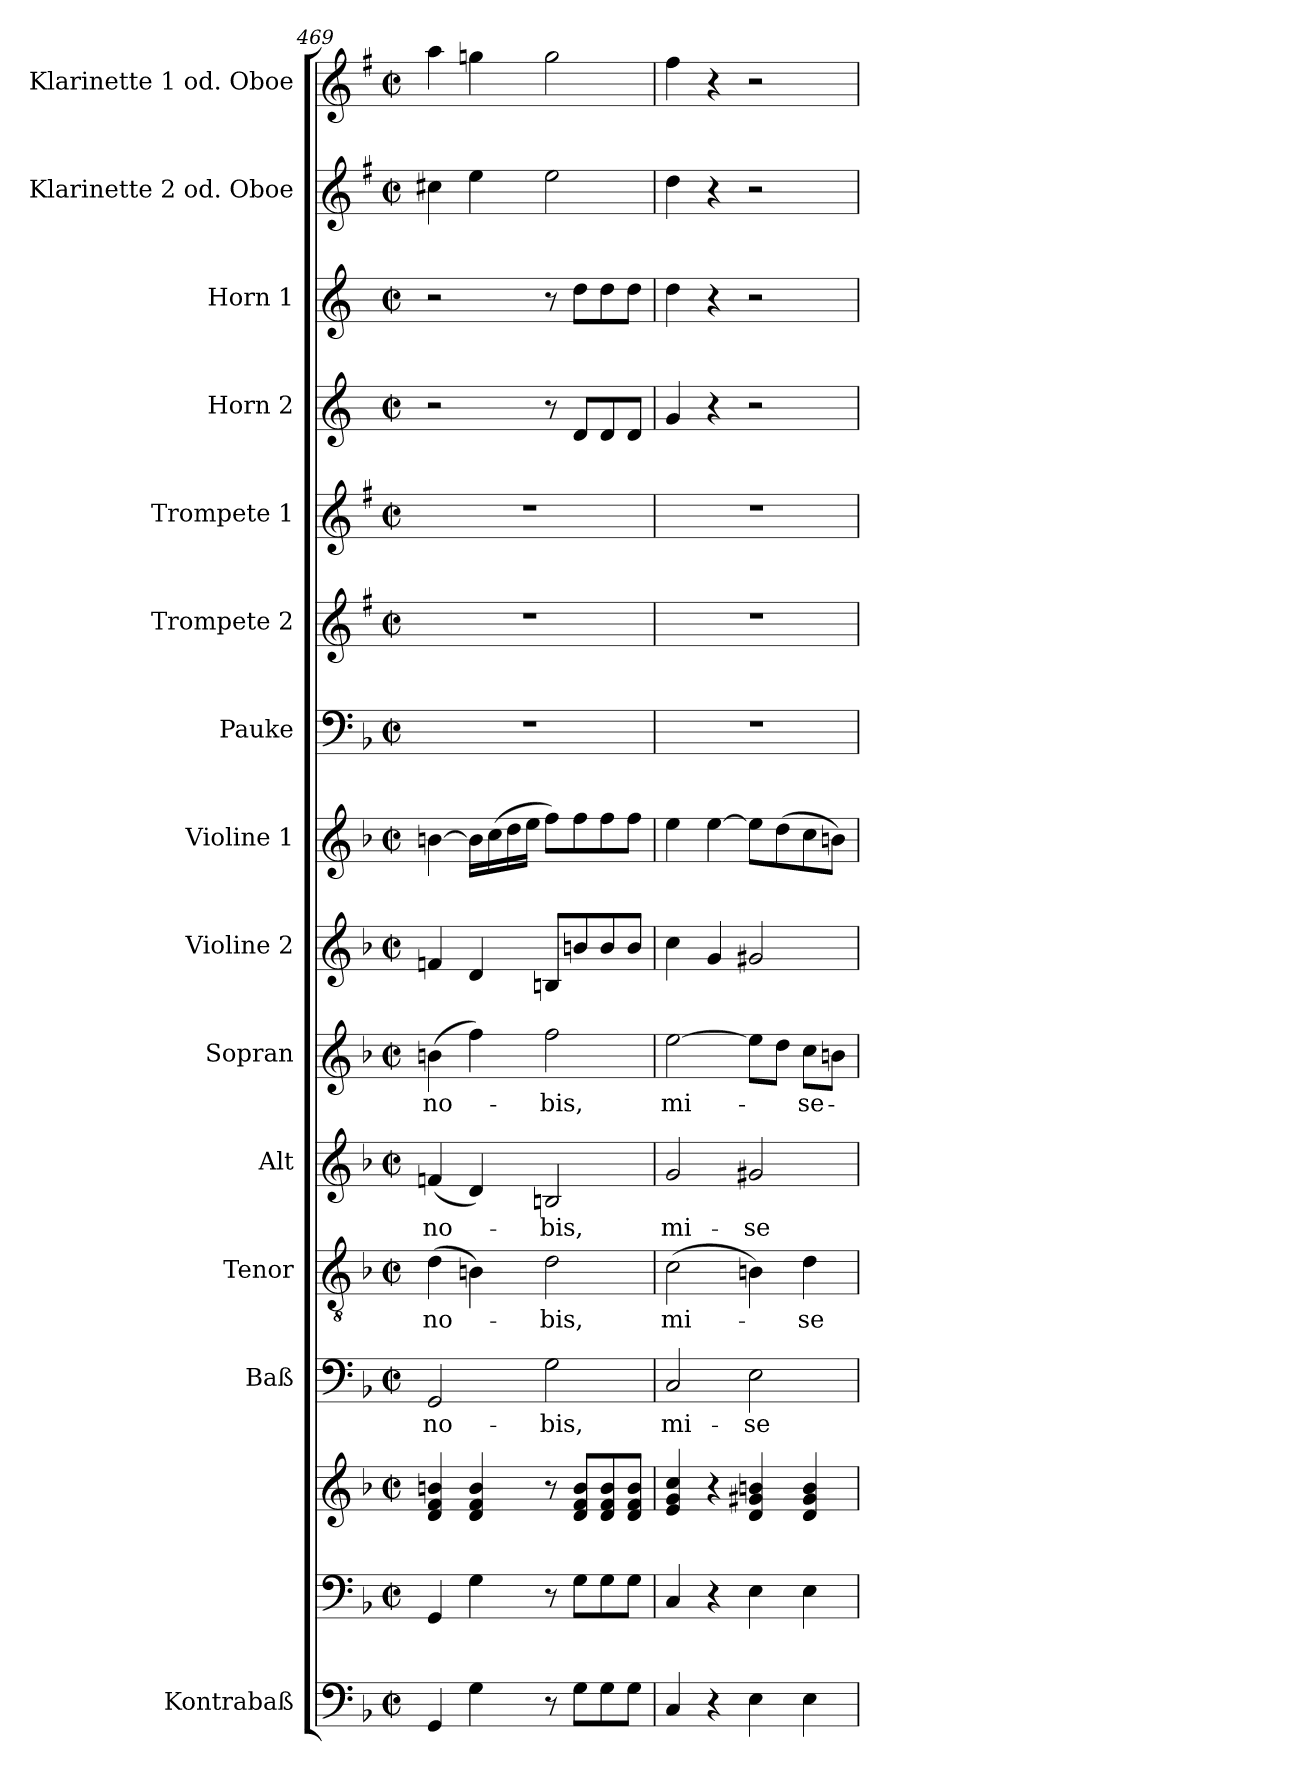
**kern	**kern	**kern	**kern	**text	**kern	**text	**kern	**text	**kern	**text	**kern	**kern	**kern	**kern	**kern	**kern	**kern	**kern	**kern
*part15	*part14	*part14	*part13	*part13	*part12	*part12	*part11	*part11	*part10	*part10	*part9	*part8	*part7	*part6	*part5	*part4	*part3	*part2	*part1
*staff16	*staff15	*staff14	*staff13	*staff13	*staff12	*staff12	*staff11	*staff11	*staff10	*staff10	*staff9	*staff8	*staff7	*staff6	*staff5	*staff4	*staff3	*staff2	*staff1
*I"Kontrabaß	*	*	*I"Baß	*	*I"Tenor	*	*I"Alt	*	*I"Sopran	*	*I"Violine 2	*I"Violine 1	*I"Pauke	*I"Trompete 2	*I"Trompete 1	*I"Horn 2	*I"Horn 1	*I"Klarinette 2 od. Oboe	*I"Klarinette 1 od. Oboe
*	*	*	*	*	*	*	*	*	*	*	*	*	*	*I'Tpt	*I'Tpt	*I'Hn	*I'Hn	*	*
*clefF4	*clefF4	*clefG2	*clefF4	*	*clefGv2	*	*clefG2	*	*clefG2	*	*clefG2	*clefG2	*clefF4	*clefG2	*clefG2	*clefG2	*clefG2	*clefG2	*clefG2
*ITrd7c12	*	*	*	*	*	*	*	*	*	*	*	*	*	*ITrd1c2	*ITrd1c2	*ITrd4c7	*ITrd4c7	*ITrd1c2	*ITrd1c2
*k[b-]	*k[b-]	*k[b-]	*k[b-]	*	*k[b-]	*	*k[b-]	*	*k[b-]	*	*k[b-]	*k[b-]	*k[b-]	*k[b-]	*k[b-]	*k[b-]	*k[b-]	*k[b-]	*k[b-]
*F:	*F:	*F:	*F:	*	*F:	*	*F:	*	*F:	*	*F:	*F:	*F:	*F:	*F:	*F:	*F:	*F:	*F:
*M2/2	*M2/2	*M2/2	*M2/2	*	*M2/2	*	*M2/2	*	*M2/2	*	*M2/2	*M2/2	*M2/2	*M2/2	*M2/2	*M2/2	*M2/2	*M2/2	*M2/2
*met(c|)	*met(c|)	*met(c|)	*met(c|)	*	*met(c|)	*	*met(c|)	*	*met(c|)	*	*met(c|)	*met(c|)	*met(c|)	*met(c|)	*met(c|)	*met(c|)	*met(c|)	*met(c|)	*met(c|)
=469	=469	=469	=469	=469	=469	=469	=469	=469	=469	=469	=469	=469	=469	=469	=469	=469	=469	=469	=469
!	!	!	!	!LO:LY:b	!	!LO:LY:b	!	!LO:LY:b	!	!LO:LY:b	!	!	!	!	!	!	!	!	!
4GGG/	4GG/	4d/ 4f/ 4bn/	2GG/	no-	(>4d\	no-	(<4fn/	no-	(>4bn\	no-	4fn/	[4bn\	1r	1r	1r	2r	2r	4bn\	4gg\
4GG\	4G\	4d/ 4f/ 4b/	.	.	4Bn\)	.	4d/)	.	4ff\)	.	4d/	16b\LL]	.	.	.	.	.	4dd\	4ffn\
.	.	.	.	.	.	.	.	.	.	.	.	(>16cc\	.	.	.	.	.	.	.
.	.	.	.	.	.	.	.	.	.	.	.	16dd\	.	.	.	.	.	.	.
.	.	.	.	.	.	.	.	.	.	.	.	16ee\JJ	.	.	.	.	.	.	.
!	!	!	!	!LO:LY:b	!	!LO:LY:b	!	!LO:LY:b	!	!LO:LY:b	!	!	!	!	!	!	!	!	!
8r	8r	8r	2G\	-bis,	2d\	-bis,	2Bn/	-bis,	2ff\	-bis,	8Bn/L	8ff\L)	.	.	.	8r	8r	2dd\	2ff\
8GG\L	8G\L	8d/ 8f/ 8b/L	.	.	.	.	.	.	.	.	8bn/	8ff\	.	.	.	8G/L	8g\L	.	.
8GG\	8G\	8d/ 8f/ 8b/	.	.	.	.	.	.	.	.	8b/	8ff\	.	.	.	8G/	8g\	.	.
8GG\J	8G\J	8d/ 8f/ 8b/J	.	.	.	.	.	.	.	.	8b/J	8ff\J	.	.	.	8G/J	8g\J	.	.
=470	=470	=470	=470	=470	=470	=470	=470	=470	=470	=470	=470	=470	=470	=470	=470	=470	=470	=470	=470
!	!	!	!	!LO:LY:b	!	!LO:LY:b	!	!LO:LY:b	!	!LO:LY:b	!	!	!	!	!	!	!	!	!
4CC/	4C/	4e/ 4g/ 4cc/	2C/	mi-	(>2c\	mi-	2g/	mi-	[2ee\	mi-	4cc\	4ee\	1r	1r	1r	4c/	4g\	4cc\	4ee\
4r	4r	4r	.	.	.	.	.	.	.	.	4g/	[4ee\	.	.	.	4r	4r	4r	4r
!	!	!	!	!LO:LY:b	!	!	!	!LO:LY:b	!	!	!	!	!	!	!	!	!	!	!
4EE\	4E\	4d/ 4g#X/ 4bn/	2E\	-se-	4Bn\)	.	2g#X/	-se-	8ee\L]	.	2g#X/	8ee\L]	.	.	.	2r	2r	2r	2r
.	.	.	.	.	.	.	.	.	8dd\J	.	.	(>8dd\	.	.	.	.	.	.	.
!	!	!	!	!	!	!LO:LY:b	!	!	!	!LO:LY:b	!	!	!	!	!	!	!	!	!
4EE\	4E\	4d/ 4g#/ 4b/	.	.	4d\	-se-	.	.	8cc\L	-se-	.	8cc\	.	.	.	.	.	.	.
.	.	.	.	.	.	.	.	.	8bn\J	.	.	8bn\J)	.	.	.	.	.	.	.
=	=	=	=	=	=	=	=	=	=	=	=	=	=	=	=	=	=	=	=
*-	*-	*-	*-	*-	*-	*-	*-	*-	*-	*-	*-	*-	*-	*-	*-	*-	*-	*-	*-
